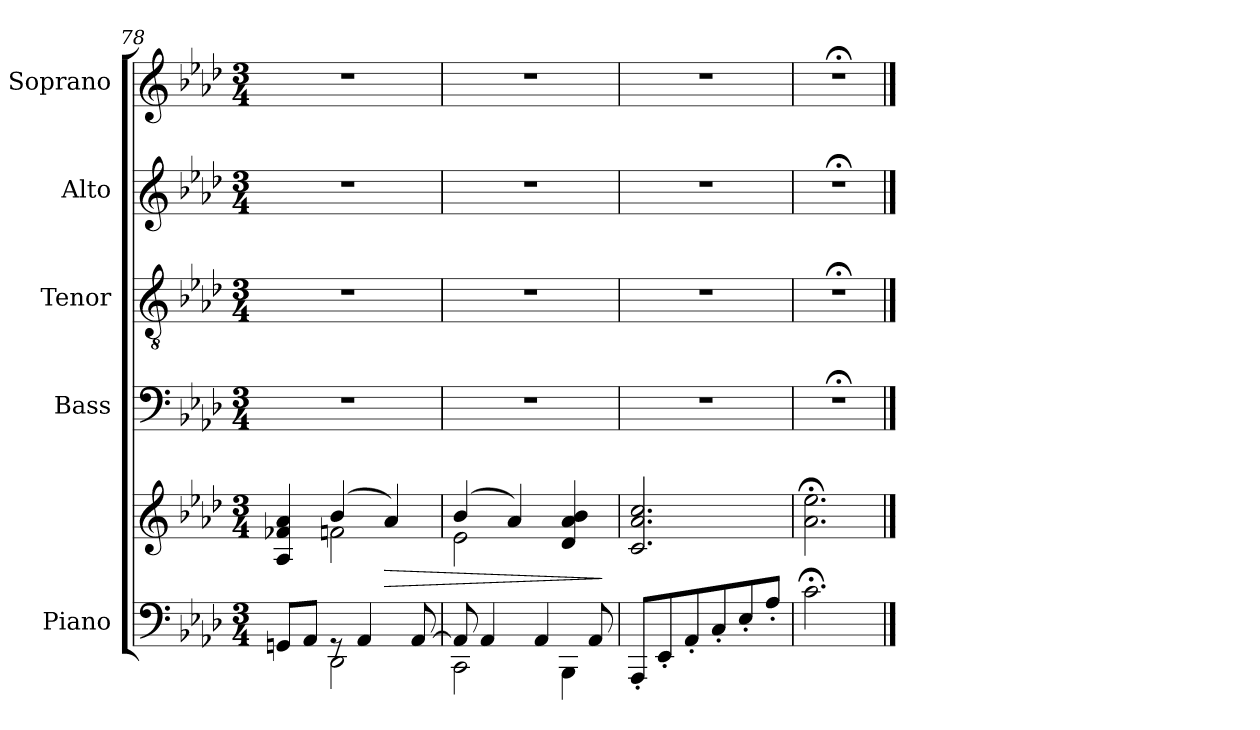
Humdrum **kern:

**kern	**kern	**dynam	**kern	**kern	**kern	**kern
*part5	*part5	*part5	*part4	*part3	*part2	*part1
*staff6	*staff5	*staff5/6	*staff4	*staff3	*staff2	*staff1
*I"Piano	*	*	*I"Bass	*I"Tenor	*I"Alto	*I"Soprano
*I'Pno	*	*	*	*	*	*
*clefF4	*clefG2	*	*clefF4	*clefGv2	*clefG2	*clefG2
*k[b-e-a-d-]	*k[b-e-a-d-]	*	*k[b-e-a-d-]	*k[b-e-a-d-]	*k[b-e-a-d-]	*k[b-e-a-d-]
*M3/4	*M3/4	*	*M3/4	*M3/4	*M3/4	*M3/4
=78	=78	=78	=78	=78	=78	=78
*^	*^	*	*	*	*	*
8GGn/L	4ryy	4A-/ 4f-X/ 4a-/	4rddyy	.	2.r	2.r	2.r	2.r
8AA-/J	.	.	.	.	.	.	.	.
8rGG	2DD-\	(>4b-/	2fn\	.	.	.	.	.
4AA-/	.	.	.	.	.	.	.	.
!	!	!	!	!LO:HP:b	!	!	!	!
.	.	4a-/)	.	>	.	.	.	.
[8AA-/	.	.	.	.	.	.	.	.
=79	=79	=79	=79	=79	=79	=79	=79	=79
8AA-/]	2CC\	(>4b-/	2e-\	.	2.r	2.r	2.r	2.r
4AA-/	.	.	.	.	.	.	.	.
.	.	4a-/)	.	.	.	.	.	.
4AA-/	.	.	.	.	.	.	.	.
.	4BBB-\	4d-/ 4a-/ 4b-/	4ryy	.	.	.	.	.
8AA-/	.	.	.	.	.	.	.	.
*v	*v	*	*	*	*	*	*	*
*	*v	*v	*	*	*	*	*
.	.	]	.	.	.	.
=80	=80	=80	=80	=80	=80	=80
8AAA-'/L	2.c/ 2.a-/ 2.cc/	.	2.r	2.r	2.r	2.r
8EE-'/	.	.	.	.	.	.
8AA-'/	.	.	.	.	.	.
8C'/	.	.	.	.	.	.
8E-'/	.	.	.	.	.	.
8A-'/J	.	.	.	.	.	.
=81	=81	=81	=81	=81	=81	=81
2.c;<\	2.a-\;< 2.ee-\;<	.	2.r;<	2.r;<	2.r;<	2.r;<
==	==	==	==	==	==	==
*-	*-	*-	*-	*-	*-	*-
